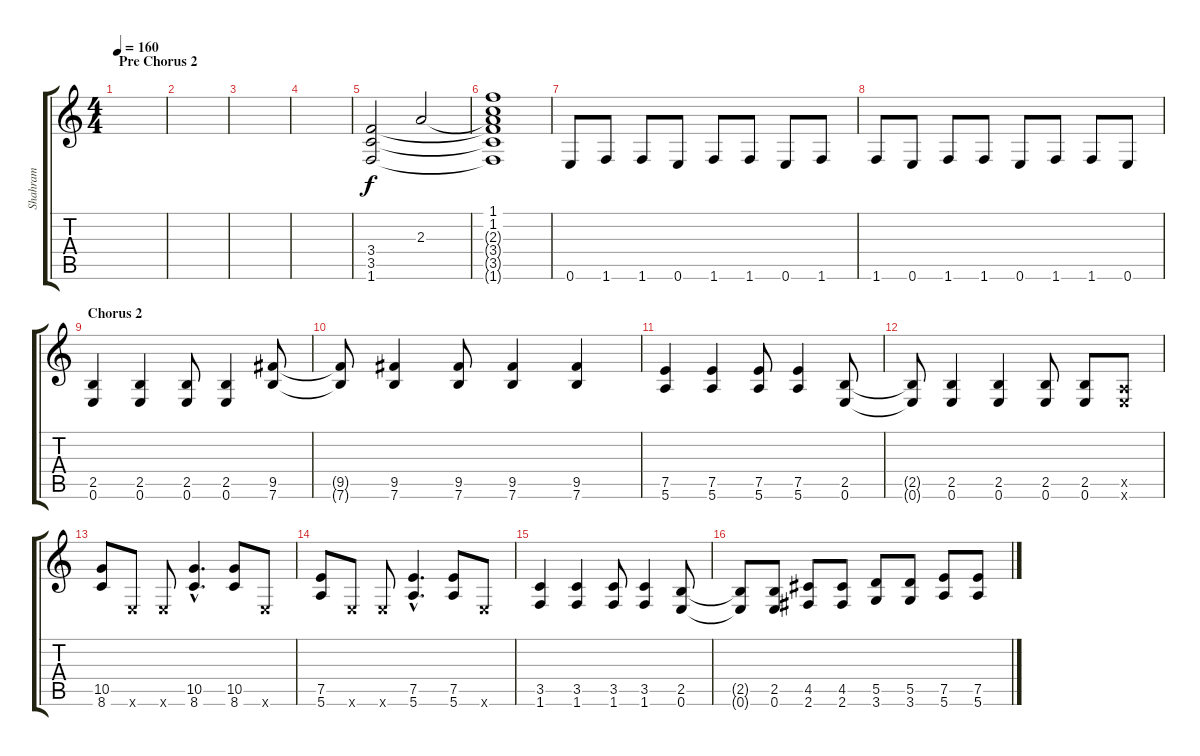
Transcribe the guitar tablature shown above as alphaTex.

\track ("Shahram" "Shahram") {instrument distortionguitar}
\staff {score tabs}
\tuning (E4 B3 G3 D3 A2 E2) {hide}
\ts (4 4)
\section ("" "Pre Chorus 2")
\tempo 160
\clef g2
\ks c
|
|
|
|
(3.4 3.5 1.6).2{volume 7 instrument distortionguitar} 2.3.2 |
(1.1 1.2 2.3{t} 3.4{t} 3.5{t} 1.6{t}).1 |
0.6.8{volume 12 instrument distortionguitar} 1.6.8 1.6.8 0.6.8 1.6.8 1.6.8 0.6.8 1.6.8 |
1.6.8 0.6.8 1.6.8 1.6.8 0.6.8 1.6.8 1.6.8 0.6.8 |
\section ("" "Chorus 2")
(2.5 0.6).4 (2.5 0.6).4 (2.5 0.6).8 (2.5 0.6).4 (9.5 7.6).8 |
(9.5{t} 7.6{t}).8 (9.5 7.6).4 (9.5 7.6).8 (9.5 7.6).4 (9.5 7.6).4 |
(7.5 5.6).4 (7.5 5.6).4 (7.5 5.6).8 (7.5 5.6).4 (2.5 0.6).8 |
(2.5{t} 0.6{t}).8 (2.5 0.6).4 (2.5 0.6).4 (2.5 0.6).8 (2.5 0.6).8 (0.5{x} 0.6{x}).8 |
(10.5 8.6).8 0.6{x}.8 0.6{x}.8 (10.5{hac} 8.6{hac}).4{d} (10.5 8.6).8 0.6{x}.8 |
(7.5 5.6).8 0.6{x}.8 0.6{x}.8 (7.5{hac} 5.6{hac}).4{d} (7.5 5.6).8 0.6{x}.8 |
(3.5 1.6).4 (3.5 1.6).4 (3.5 1.6).8 (3.5 1.6).4 (2.5 0.6).8 |
(2.5{t} 0.6{t}).8 (2.5 0.6).8 (4.5 2.6).8 (4.5 2.6).8 (5.5 3.6).8 (5.5 3.6).8 (7.5 5.6).8 (7.5 5.6).8
